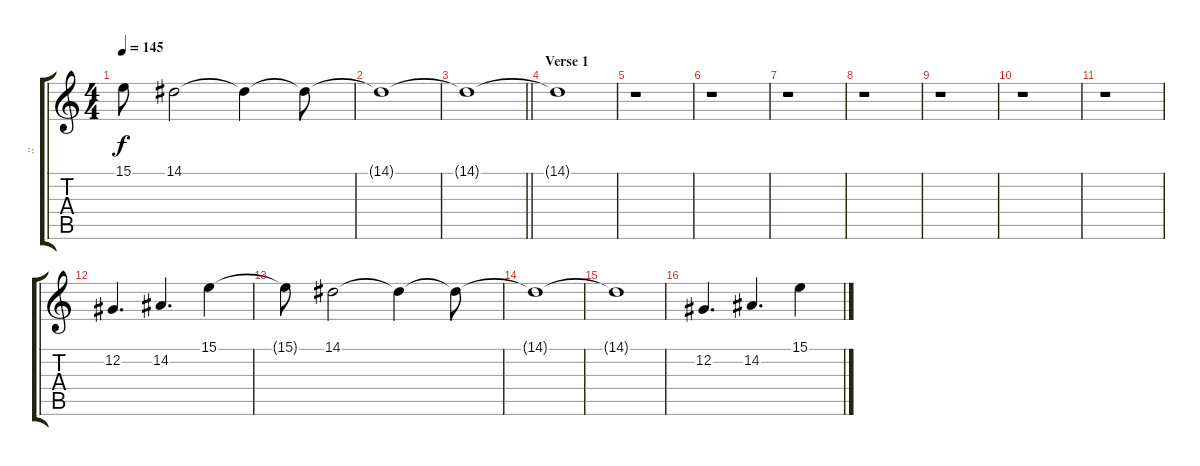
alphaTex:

\track ("       :: Craig Jones #5 ::" "       :: ") {instrument sitar}
\staff {score tabs}
\tuning (Db4 Ab3 E3 B2 Gb2 B1) {hide}
\ts (4 4)
\tempo 145
\clef g2
\ks c
15.1{t}.8{dy f} 14.1.2 14.1{t}.4 14.1{t}.8 |
14.1{t}.1 |
\barLineRight lightlight
14.1{t}.1 |
\section ("" "Verse 1")
14.1{t}.1 |
r.1 |
r.1 |
r.1 |
r.1 |
r.1 |
r.1 |
r.1 |
12.2.4{d} 14.2.4{d} 15.1.4 |
15.1{t}.8 14.1.2 14.1{t}.4 14.1{t}.8 |
14.1{t}.1 |
14.1{t}.1 |
12.2.4{d} 14.2.4{d} 15.1.4
